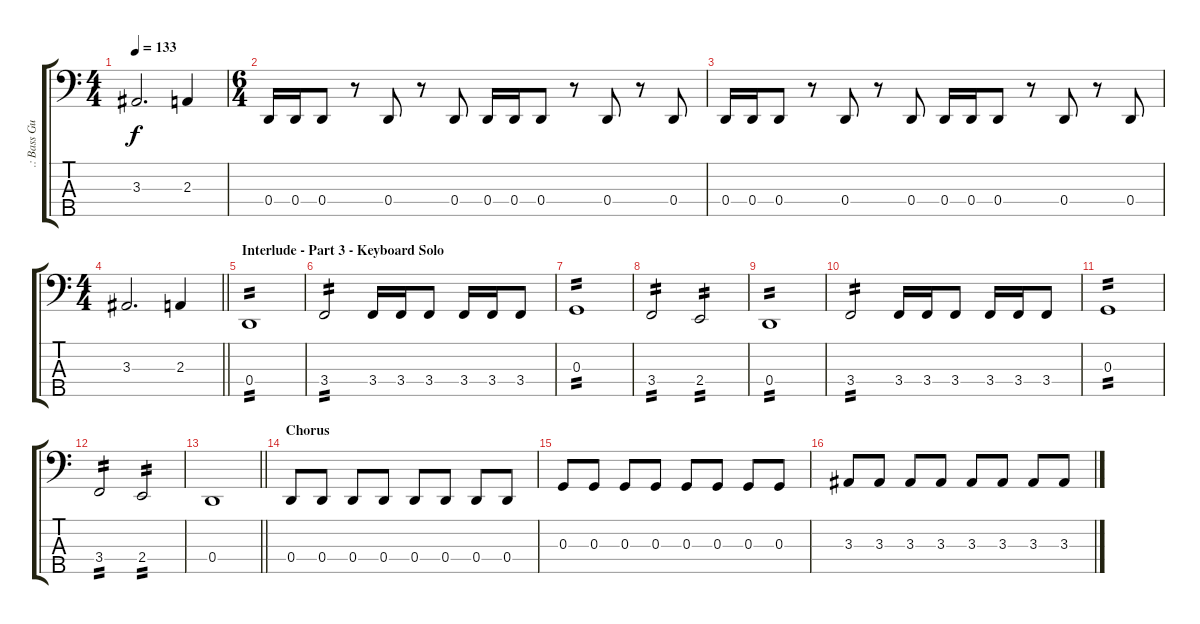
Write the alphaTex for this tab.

\track (".: Bass Guitar :." ".: Bass Gu") {instrument electricbassfinger}
\staff {score tabs}
\tuning (F2 C2 G1 D1 A0) {hide}
\ts (4 4)
\tempo 133
\clef f4
\ks c
3.3.2{d dy f} 2.3.4 |
\ts (6 4)
0.4.16 0.4.16 0.4.8 r.8 0.4.8 r.8 0.4.8 0.4.16 0.4.16 0.4.8 r.8 0.4.8 r.8 0.4.8 |
0.4.16 0.4.16 0.4.8 r.8 0.4.8 r.8 0.4.8 0.4.16 0.4.16 0.4.8 r.8 0.4.8 r.8 0.4.8 |
\ts (4 4)
\barLineRight lightlight
3.3.2{d} 2.3.4 |
\section ("" "Interlude - Part 3 - Keyboard Solo")
0.4.1{tp 2} |
3.4.2{tp 2} 3.4.16 3.4.16 3.4.8 3.4.16 3.4.16 3.4.8 |
0.3.1{tp 2} |
3.4.2{tp 2} 2.4.2{tp 2} |
0.4.1{tp 2} |
3.4.2{tp 2} 3.4.16 3.4.16 3.4.8 3.4.16 3.4.16 3.4.8 |
0.3.1{tp 2} |
3.4.2{tp 2} 2.4.2{tp 2} |
\barLineRight lightlight
0.4.1 |
\section ("" "Chorus")
0.4.8 0.4.8 0.4.8 0.4.8 0.4.8 0.4.8 0.4.8 0.4.8 |
0.3.8 0.3.8 0.3.8 0.3.8 0.3.8 0.3.8 0.3.8 0.3.8 |
3.3.8 3.3.8 3.3.8 3.3.8 3.3.8 3.3.8 3.3.8 3.3.8
